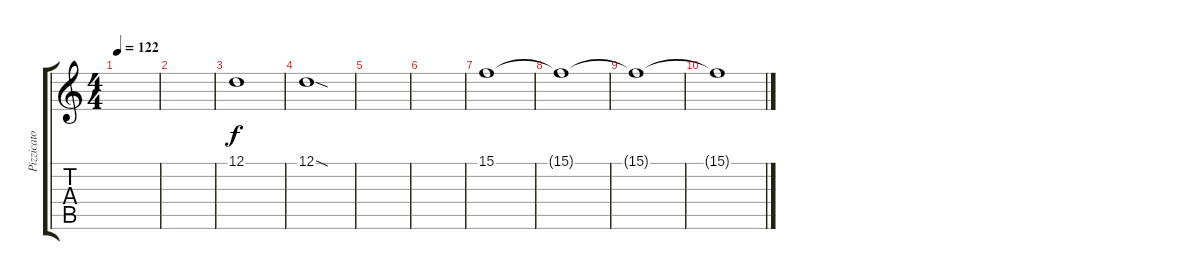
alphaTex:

\track ("Pizzicato" "Pizzicato") {instrument pizzicatostrings}
\staff {score tabs}
\tuning (D4 A3 F3 C3 G2 D2) {hide}
\ts (4 4)
\tempo 122
\clef g2
\ks c
|
|
12.1.1{instrument choiraahs} |
12.1{sod}.1 |
|
|
15.1.1 |
15.1{t}.1 |
15.1{t}.1 |
15.1{t}.1
